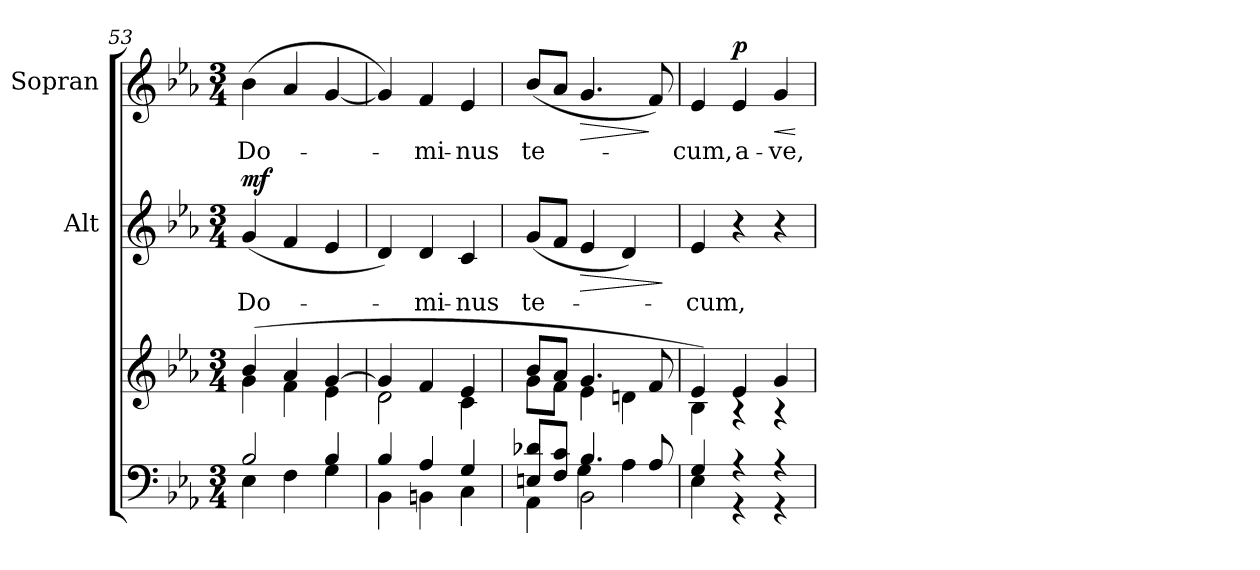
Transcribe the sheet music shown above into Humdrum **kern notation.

**kern	**kern	**kern	**text	**dynam	**kern	**text	**dynam
*part3	*part3	*part2	*part2	*part2	*part1	*part1	*part1
*staff4	*staff3	*staff2	*staff2	*staff2	*staff1	*staff1	*staff1
*	*	*I"Alt	*	*	*I"Sopran	*	*
*	*	*I'A.	*	*	*I'S.	*	*
*clefF4	*clefG2	*clefG2	*	*	*clefG2	*	*
*k[b-e-a-]	*k[b-e-a-]	*k[b-e-a-]	*	*	*k[b-e-a-]	*	*
*E-:	*E-:	*E-:	*	*	*E-:	*	*
*M3/4	*M3/4	*M3/4	*	*	*M3/4	*	*
=53	=53	=53	=53	=53	=53	=53	=53
*^	*^	*	*	*	*	*	*
!	!	!	!	!	!LO:LY:b	!LO:DY:a	!	!LO:LY:b	!
2B-/	4E-\	(4b-/	4g\	(<4g/	Do-	mf	(>4b-\	Do-	.
.	4F\	4a-/	4f\	4f/	.	.	4a-/	.	.
4B-/	4G\	[>4g/	4e-\	4e-/	.	.	[4g/	.	.
!!LO:LB:g=z
=54	=54	=54	=54	=54	=54	=54	=54	=54	=54
4B-/	4BB-\	4g/]	2d\	4d/)	.	.	4g/])	.	.
!	!	!	!	!	!LO:LY:b	!	!	!LO:LY:b	!
4A-/	4BBn\	4f/	.	4d/	-mi-	.	4f/	-mi-	.
!	!	!	!	!	!LO:LY:b	!	!	!LO:LY:b	!
4G/	4C\	4e-/	4c\	4c/	-nus	.	4e-/	-nus	.
=55	=55	=55	=55	=55	=55	=55	=55	=55	=55
*	*^	*	*	*	*	*	*	*	*
!	!	!	!	!	!	!LO:LY:b	!	!	!LO:LY:b	!
8En/ 8d-X/L	4AA-\	4ryy	8b-/L	8g\L	(<8g/L	te-	.	(<8b-/L	te-	.
8F/ 8c/J	.	.	8a-/J	8f\J	8f/J	.	.	8a-/J	.	.
!	!	!	!	!	!	!	!LO:HP:b	!	!	!LO:HP:b
4.B-/	2BB-\	4G\	4.g/	4e-\	4e-/	.	>	4.g/	.	>
.	.	4A-\	.	4dn\	4d/)	.	.	.	.	.
8A-/	.	.	8f/	.	.	.	.	8f/)	.	]
*v	*v	*v	*	*	*	*	*	*	*	*
*	*v	*v	*	*	*	*	*	*
.	.	.	.	]	.	.	.
=56	=56	=56	=56	=56	=56	=56	=56
*^	*^	*	*	*	*	*	*
!	!	!	!	!	!LO:LY:b	!	!	!LO:LY:b	!
4G/	4E-\	4e-/)	4B-\	4e-/	-cum,	.	4e-/	-cum,	.
!	!	!	!	!	!	!	!	!LO:LY:b	!LO:DY:a
4r	4r	4e-/	4rG	4r	.	.	4e-/	a-	p
!	!	!	!	!	!	!	!	!LO:LY:b	!LO:HP:b
4r	4r	4g/	4rA	4r	.	.	4g/	-ve,	<
*v	*v	*	*	*	*	*	*	*	*
*	*v	*v	*	*	*	*	*	*
.	.	.	.	.	.	.	[
=	=	=	=	=	=	=	=
*-	*-	*-	*-	*-	*-	*-	*-
